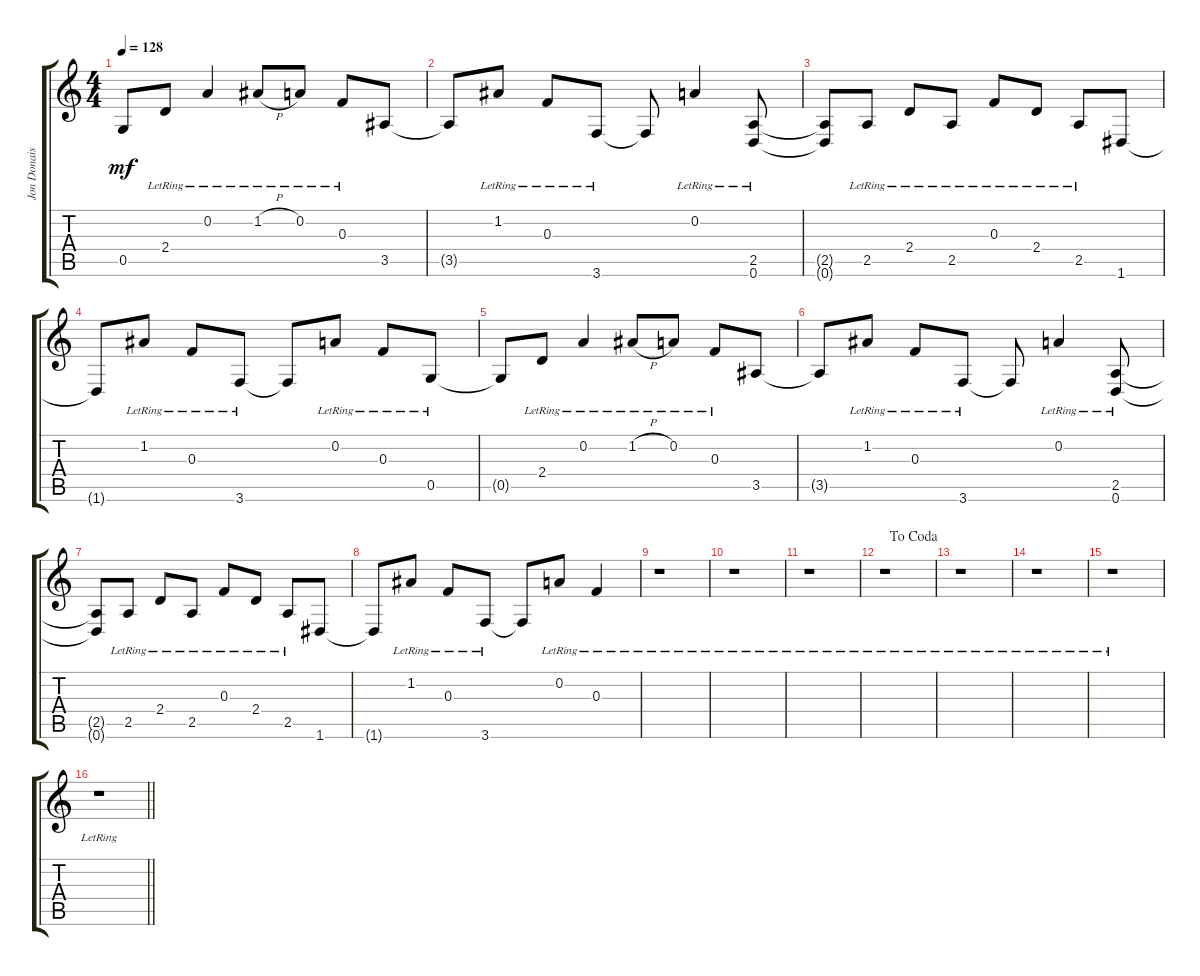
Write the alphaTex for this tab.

\track ("Jon Donais Fills" "Jon Donais") {instrument overdrivenguitar}
\staff {score tabs}
\tuning (D4 A3 F3 C3 G2 D2) {hide}
\ts (4 4)
\tempo 128
\clef g2
\ks c
0.5{t}.8{dy mf} 2.4{lr}.8 0.2{lr}.4 1.2{h lr}.8 0.2{lr}.8 0.3{lr}.8 3.5.8 |
3.5{t}.8 1.2{lr}.8 0.3{lr}.8 3.6{lr}.8 3.6{t}.8 0.2{lr}.4 (2.5{lr} 0.6{lr}).8 |
(2.5{t} 0.6{t}).8 2.5{lr}.8 2.4{lr}.8 2.5{lr}.8 0.3{lr}.8 2.4{lr}.8 2.5{lr}.8 1.6.8 |
1.6{t}.8 1.2{lr}.8 0.3{lr}.8 3.6{lr}.8 3.6{t}.8 0.2{lr}.8 0.3{lr}.8 0.5{lr}.8 |
0.5{t}.8 2.4{lr}.8 0.2{lr}.4 1.2{h lr}.8 0.2{lr}.8 0.3{lr}.8 3.5.8 |
3.5{t}.8 1.2{lr}.8 0.3{lr}.8 3.6{lr}.8 3.6{t}.8 0.2{lr}.4 (2.5{lr} 0.6{lr}).8 |
(2.5{t} 0.6{t}).8 2.5{lr}.8 2.4{lr}.8 2.5{lr}.8 0.3{lr}.8 2.4{lr}.8 2.5{lr}.8 1.6.8 |
1.6{t}.8 1.2{lr}.8 0.3{lr}.8 3.6{lr}.8 3.6{t}.8 0.2{lr}.8 0.3{lr}.4 |
r.1 |
r.1 |
r.1 |
\jump dacoda
r.1 |
r.1 |
r.1 |
r.1 |
\barLineRight lightlight
r.1
